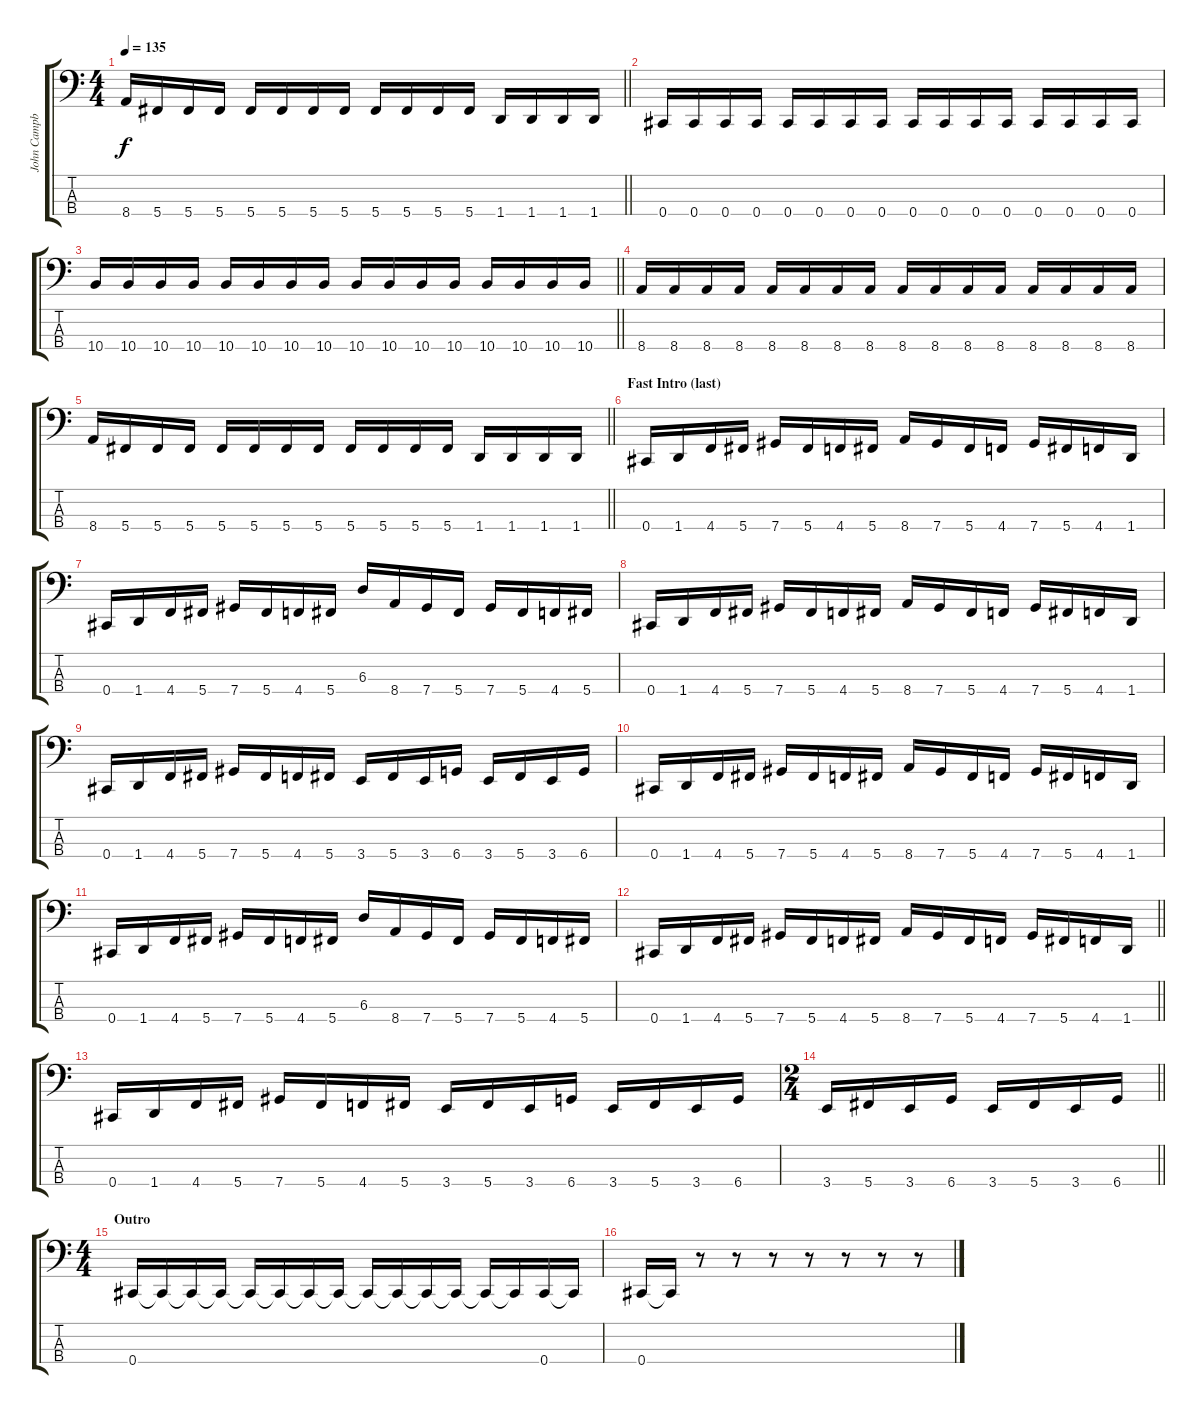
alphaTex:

\track ("John Campbell" "John Campb") {instrument electricbassfinger}
\staff {score tabs}
\tuning (Gb2 Db2 Ab1 Db1) {hide}
\ts (4 4)
\tempo 135
\clef f4
\barLineRight lightlight
\ks c
8.4.16{dy f} 5.4.16 5.4.16 5.4.16 5.4.16 5.4.16 5.4.16 5.4.16 5.4.16 5.4.16 5.4.16 5.4.16 1.4.16 1.4.16 1.4.16 1.4.16 |
0.4.16 0.4.16 0.4.16 0.4.16 0.4.16 0.4.16 0.4.16 0.4.16 0.4.16 0.4.16 0.4.16 0.4.16 0.4.16 0.4.16 0.4.16 0.4.16 |
\barLineRight lightlight
10.4.16 10.4.16 10.4.16 10.4.16 10.4.16 10.4.16 10.4.16 10.4.16 10.4.16 10.4.16 10.4.16 10.4.16 10.4.16 10.4.16 10.4.16 10.4.16 |
8.4.16 8.4.16 8.4.16 8.4.16 8.4.16 8.4.16 8.4.16 8.4.16 8.4.16 8.4.16 8.4.16 8.4.16 8.4.16 8.4.16 8.4.16 8.4.16 |
\barLineRight lightlight
8.4.16 5.4.16 5.4.16 5.4.16 5.4.16 5.4.16 5.4.16 5.4.16 5.4.16 5.4.16 5.4.16 5.4.16 1.4.16 1.4.16 1.4.16 1.4.16 |
\section ("" "Fast Intro (last)")
0.4.16 1.4.16 4.4.16 5.4.16 7.4.16 5.4.16 4.4.16 5.4.16 8.4.16 7.4.16 5.4.16 4.4.16 7.4.16 5.4.16 4.4.16 1.4.16 |
0.4.16 1.4.16 4.4.16 5.4.16 7.4.16 5.4.16 4.4.16 5.4.16 6.3.16 8.4.16 7.4.16 5.4.16 7.4.16 5.4.16 4.4.16 5.4.16 |
0.4.16 1.4.16 4.4.16 5.4.16 7.4.16 5.4.16 4.4.16 5.4.16 8.4.16 7.4.16 5.4.16 4.4.16 7.4.16 5.4.16 4.4.16 1.4.16 |
0.4.16 1.4.16 4.4.16 5.4.16 7.4.16 5.4.16 4.4.16 5.4.16 3.4.16 5.4.16 3.4.16 6.4.16 3.4.16 5.4.16 3.4.16 6.4.16 |
0.4.16 1.4.16 4.4.16 5.4.16 7.4.16 5.4.16 4.4.16 5.4.16 8.4.16 7.4.16 5.4.16 4.4.16 7.4.16 5.4.16 4.4.16 1.4.16 |
0.4.16 1.4.16 4.4.16 5.4.16 7.4.16 5.4.16 4.4.16 5.4.16 6.3.16 8.4.16 7.4.16 5.4.16 7.4.16 5.4.16 4.4.16 5.4.16 |
\barLineRight lightlight
0.4.16 1.4.16 4.4.16 5.4.16 7.4.16 5.4.16 4.4.16 5.4.16 8.4.16 7.4.16 5.4.16 4.4.16 7.4.16 5.4.16 4.4.16 1.4.16 |
0.4.16 1.4.16 4.4.16 5.4.16 7.4.16 5.4.16 4.4.16 5.4.16 3.4.16 5.4.16 3.4.16 6.4.16 3.4.16 5.4.16 3.4.16 6.4.16 |
\ts (2 4)
\barLineRight lightlight
3.4.16 5.4.16 3.4.16 6.4.16 3.4.16 5.4.16 3.4.16 6.4.16 |
\ts (4 4)
\section ("" "Outro")
0.4.16 0.4{t}.16 0.4{t}.16 0.4{t}.16 0.4{t}.16 0.4{t}.16 0.4{t}.16 0.4{t}.16 0.4{t}.16 0.4{t}.16 0.4{t}.16 0.4{t}.16 0.4{t}.16 0.4{t}.16 0.4.16 0.4{t}.16 |
0.4.16 0.4{t}.16 r.8 r.8 r.8 r.8 r.8 r.8 r.8
